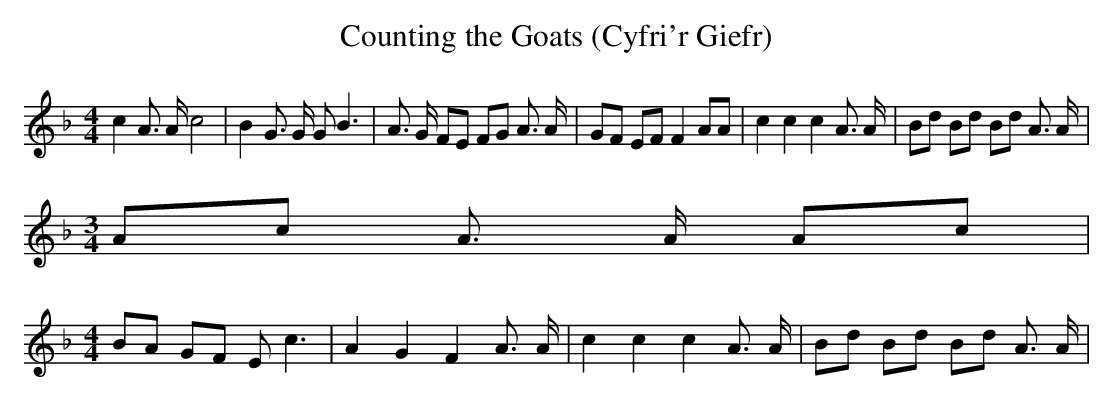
X:1
T:Counting the Goats (Cyfri'r Giefr)
M:4/4
L:1/8
K:F
 c2 A3/2 A/2 c4| B2 G3/2 G/2 G B3| A3/2 G/2 FE FG A3/2 A/2| GF EF F2 AA|\
 c2 c2 c2 A3/2 A/2| Bd Bd Bd A3/2 A/2|
M:3/4
 Ac A3/2 A/2 Ac|
M:4/4
 BA GF E c3| A2 G2 F2 A3/2 A/2| c2 c2 c2 A3/2 A/2| Bd Bd Bd A3/2 A/2|\
